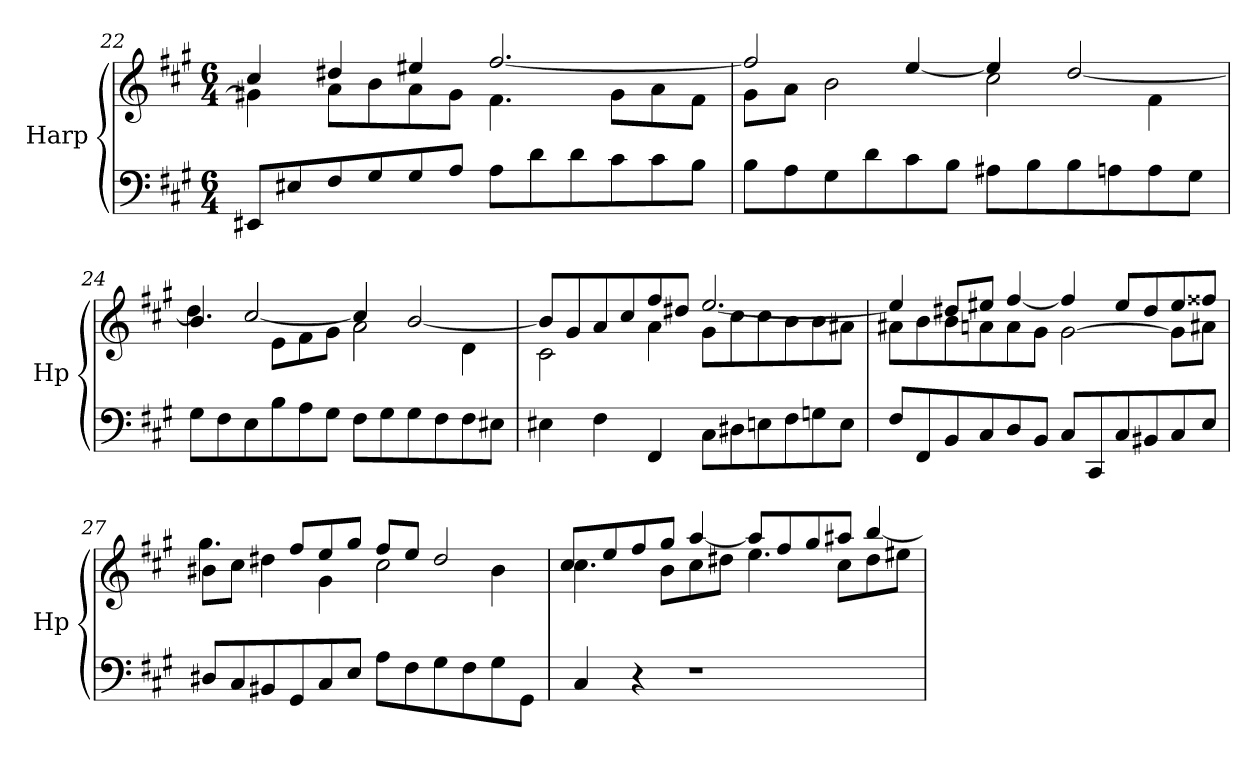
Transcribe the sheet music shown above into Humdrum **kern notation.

**kern	**kern
*part1	*part1
*staff2	*staff1
*I"Harp	*
*I'Hp	*
*clefF4	*clefG2
*k[f#c#g#]	*k[f#c#g#]
*M6/4	*M6/4
=22	=22
*	*^
8EE#X/L	4g#X\]	4cc#/
8E#X/	.	.
8F#/	8a\L	4dd#X/
8G#/	8b\	.
8G#/	8a\	4ee#X/
8A/J	8g#\J	.
8A\L	4.f#\	[2.ff#/
8d\	.	.
8d\	.	.
8c#\	8g#\L	.
8c#\	8a\	.
8B\J	8f#\J	.
!!LO:LB:g=z	!!
=23	=23	=23
8B\L	8g#\L	2ff#/]
8A\	8a\J	.
8G#\	2b\	.
8d\	.	.
8c#\	.	[4ee/
8B\J	.	.
8A#X\L	2cc#\	4ee/]
8B\	.	.
8B\	.	[2dd/
8An\	.	.
8A\	4f#\	.
8G#\J	.	.
=24	=24	=24
8G#\L	4.b/	4dd\]
8F#\	.	.
8E\	.	[2cc#/
8B\	8e\L	.
8A\	8f#\	.
8G#\J	8g#\J	.
8F#\L	2a\	4cc#/]
8G#\	.	.
8G#\	.	[2b/
8F#\	.	.
8F#\	4d\	.
8E#X\J	.	.
!!LO:PB:g=z	!!
=25	=25	=25
4E#X\	2c#\	8b/L]
.	.	8g#/
4F#\	.	8a/
.	.	8cc#/
4FF#/	4a\	8ff#/
.	.	8dd#X/J
8C#\L	8g#\L	[2.ee/
8D#X\	8cc#\	.
8En\	8cc#\	.
8F#\	8b\	.
8Gn\	8b\	.
8E\J	8a#X\J	.
=26	=26	=26
8F#/L	8a#X\L	4ee/]
8FF#/	8b\	.
8BB/	8b\	8dd#X/L
8C#/	8an\	8ee#X/J
8D/	8a\	[4ff#/
8BB/J	8g#\J	.
8C#/L	[2g#\	4ff#/]
8CC#/	.	.
8C#/	.	8ee#/L
8BB#X/	.	8dd#/
8C#/	8g#\L]	8ee#/
8E/J	8a#X\J	8ff##X/J
!!LO:LB:g=z	!!
=27	=27	=27
8D#X/L	8b#X\L	4.gg#\
8C#/	8cc#\J	.
8BB#X/	4dd#X\	.
8GG#/	.	8ff#/L
8C#/	4g#\	8ee/
8E/J	.	8gg#/J
8A\L	2cc#\	8ff#/L
8F#\	.	8ee/J
8G#\	.	2dd#/
8F#\	.	.
8G#\	4b#\	.
8GG#\J	.	.
=28	=28	=28
4C#/	4.cc#\	8cc#/L
.	.	8ee/
4r	.	8ff#/
.	8b\L	8gg#/J
1r	8cc#\	[4aa/
.	8dd#X\J	.
.	4.ee\	8aa/L]
.	.	8ff#/
.	.	8gg#/
.	8cc#\L	8aa#X/J
.	8dd#\	[4bb/
.	8ee#X\J	.
*	*v	*v
=	=
*-	*-
